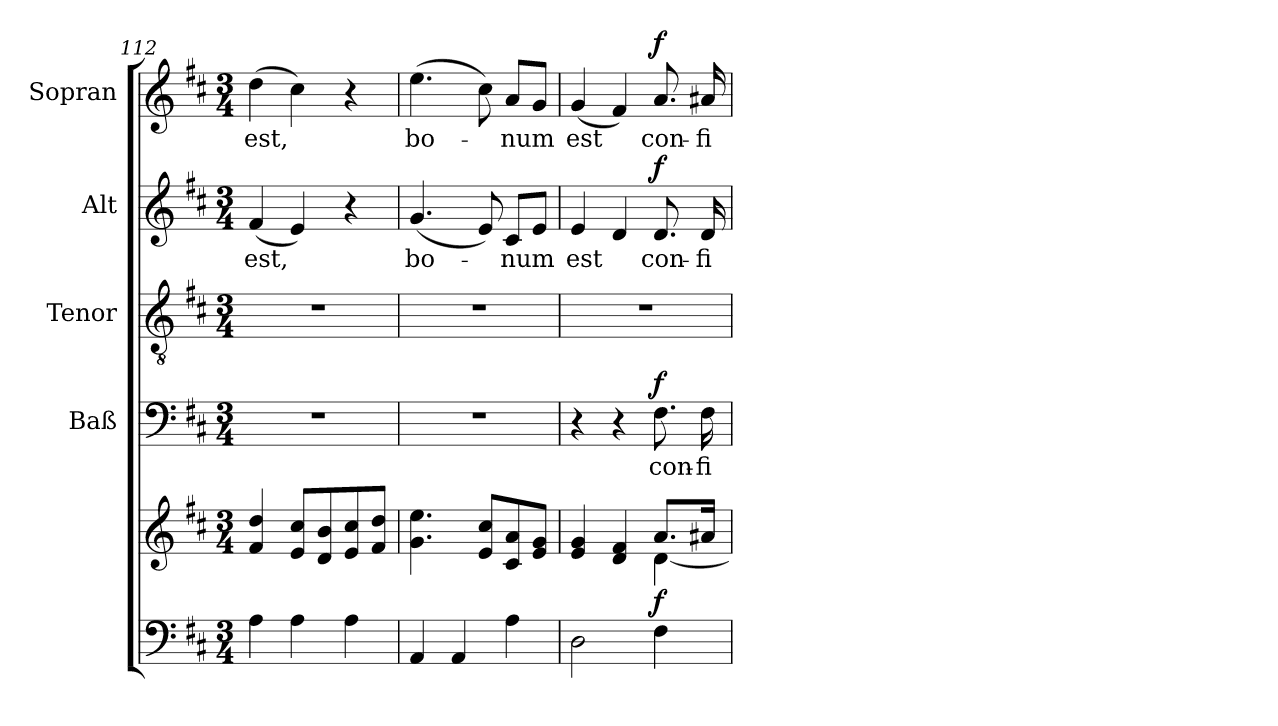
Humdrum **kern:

**kern	**kern	**dynam	**kern	**text	**dynam	**kern	**kern	**text	**dynam	**kern	**text	**dynam
*part5	*part5	*part5	*part4	*part4	*part4	*part3	*part2	*part2	*part2	*part1	*part1	*part1
*staff6	*staff5	*staff5/6	*staff4	*staff4	*staff4	*staff3	*staff2	*staff2	*staff2	*staff1	*staff1	*staff1
*	*	*	*I"Baß	*	*	*I"Tenor	*I"Alt	*	*	*I"Sopran	*	*
*clefF4	*clefG2	*	*clefF4	*	*	*clefGv2	*clefG2	*	*	*clefG2	*	*
*k[f#c#]	*k[f#c#]	*	*k[f#c#]	*	*	*k[f#c#]	*k[f#c#]	*	*	*k[f#c#]	*	*
*D:	*D:	*	*D:	*	*	*D:	*D:	*	*	*D:	*	*
*M3/4	*M3/4	*	*M3/4	*	*	*M3/4	*M3/4	*	*	*M3/4	*	*
=112	=112	=112	=112	=112	=112	=112	=112	=112	=112	=112	=112	=112
!	!	!	!	!	!	!	!	!LO:LY:b	!	!	!LO:LY:b	!
4A\	4f#/ 4dd/	.	2.r	.	.	2.r	(<4f#/	est,	.	(>4dd\	est,	.
4A\	8e/ 8cc#/L	.	.	.	.	.	4e/)	.	.	4cc#\)	.	.
.	8d/ 8b/	.	.	.	.	.	.	.	.	.	.	.
4A\	8e/ 8cc#/	.	.	.	.	.	4r	.	.	4r	.	.
.	8f#/ 8dd/J	.	.	.	.	.	.	.	.	.	.	.
=113	=113	=113	=113	=113	=113	=113	=113	=113	=113	=113	=113	=113
!	!	!	!	!	!	!	!	!LO:LY:b	!	!	!LO:LY:b	!
4AA/	4.g\ 4.ee\	.	2.r	.	.	2.r	(<4.g/	bo-	.	(>4.ee\	bo-	.
4AA/	.	.	.	.	.	.	.	.	.	.	.	.
.	8e/ 8cc#/L	.	.	.	.	.	8e/)	.	.	8cc#\)	.	.
!	!	!	!	!	!	!	!	!LO:LY:b	!	!	!LO:LY:b	!
4A\	8c#/ 8a/	.	.	.	.	.	8c#/L	-num	.	8a/L	-num	.
.	8e/ 8g/J	.	.	.	.	.	8e/J	.	.	8g/J	.	.
=114	=114	=114	=114	=114	=114	=114	=114	=114	=114	=114	=114	=114
*	*^	*	*	*	*	*	*	*	*	*	*	*
!	!	!	!	!	!	!	!	!	!LO:LY:b	!	!	!LO:LY:b	!
2D\	4e/ 4g/	2ryy	.	4r	.	.	2.r	4e/	est	.	(<4g/	est	.
.	4d/ 4f#/	.	.	4r	.	.	.	4d/	.	.	4f#/)	.	.
!	!	!	!LO:DY:a=2	!	!LO:LY:b	!LO:DY:a	!	!	!LO:LY:b	!LO:DY:a	!	!LO:LY:b	!LO:DY:a
4F#\	8.a/L	[<4d\	f	8.F#\	con-	f	.	8.d/	con-	f	8.a/	con-	f
!	!	!	!	!	!LO:LY:b	!	!	!	!LO:LY:b	!	!	!LO:LY:b	!
.	16a#X/Jk	.	.	16F#\	-fi-	.	.	16d/	-fi-	.	16a#X/	-fi-	.
*	*v	*v	*	*	*	*	*	*	*	*	*	*	*
=	=	=	=	=	=	=	=	=	=	=	=	=
*-	*-	*-	*-	*-	*-	*-	*-	*-	*-	*-	*-	*-
